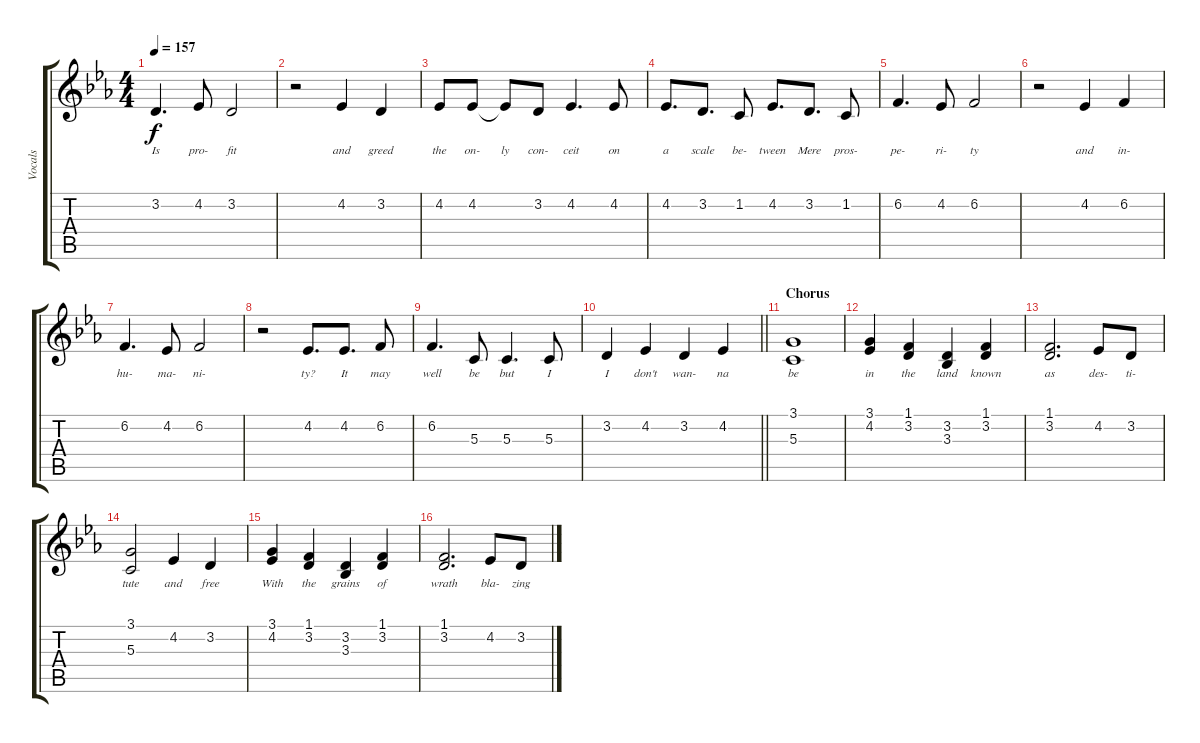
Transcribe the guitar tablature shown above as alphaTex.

\track ("Vocals" "Vocals") {instrument oboe}
\staff {score tabs}
\tuning (E4 B3 G3 D3 A2 E2) {hide}
\ts (4 4)
\tempo 157
\clef g2
\ks eb
3.2.4{d lyrics (0 "Is") lyrics (1 "") lyrics (2 "") lyrics (3 "") lyrics (4 "") dy f} 4.2.8{lyrics (0 "pro-") lyrics (1 "") lyrics (2 "") lyrics (3 "") lyrics (4 "")} 3.2.2{lyrics (0 "fit") lyrics (1 "") lyrics (2 "") lyrics (3 "") lyrics (4 "")} |
r.2 4.2.4{lyrics (0 "and") lyrics (1 "") lyrics (2 "") lyrics (3 "") lyrics (4 "")} 3.2.4{lyrics (0 "greed") lyrics (1 "") lyrics (2 "") lyrics (3 "") lyrics (4 "")} |
4.2.8{lyrics (0 "the") lyrics (1 "") lyrics (2 "") lyrics (3 "") lyrics (4 "")} 4.2.8{lyrics (0 "on-") lyrics (1 "") lyrics (2 "") lyrics (3 "") lyrics (4 "")} 4.2{t}.8{lyrics (0 "ly") lyrics (1 "") lyrics (2 "") lyrics (3 "") lyrics (4 "")} 3.2.8{lyrics (0 "con-") lyrics (1 "") lyrics (2 "") lyrics (3 "") lyrics (4 "")} 4.2.4{d lyrics (0 "ceit") lyrics (1 "") lyrics (2 "") lyrics (3 "") lyrics (4 "")} 4.2.8{lyrics (0 "on") lyrics (1 "") lyrics (2 "") lyrics (3 "") lyrics (4 "")} |
4.2.8{d lyrics (0 "a") lyrics (1 "") lyrics (2 "") lyrics (3 "") lyrics (4 "")} 3.2.8{d lyrics (0 "scale") lyrics (1 "") lyrics (2 "") lyrics (3 "") lyrics (4 "")} 1.2.8{lyrics (0 "be-") lyrics (1 "") lyrics (2 "") lyrics (3 "") lyrics (4 "")} 4.2.8{d lyrics (0 "tween") lyrics (1 "") lyrics (2 "") lyrics (3 "") lyrics (4 "")} 3.2.8{d lyrics (0 "Mere") lyrics (1 "") lyrics (2 "") lyrics (3 "") lyrics (4 "")} 1.2.8{lyrics (0 "pros-") lyrics (1 "") lyrics (2 "") lyrics (3 "") lyrics (4 "")} |
6.2.4{d lyrics (0 "pe-") lyrics (1 "") lyrics (2 "") lyrics (3 "") lyrics (4 "")} 4.2.8{lyrics (0 "ri-") lyrics (1 "") lyrics (2 "") lyrics (3 "") lyrics (4 "")} 6.2.2{lyrics (0 "ty") lyrics (1 "") lyrics (2 "") lyrics (3 "") lyrics (4 "")} |
r.2 4.2.4{lyrics (0 "and") lyrics (1 "") lyrics (2 "") lyrics (3 "") lyrics (4 "")} 6.2.4{lyrics (0 "in-") lyrics (1 "") lyrics (2 "") lyrics (3 "") lyrics (4 "")} |
6.2.4{d lyrics (0 "hu-") lyrics (1 "") lyrics (2 "") lyrics (3 "") lyrics (4 "")} 4.2.8{lyrics (0 "ma-") lyrics (1 "") lyrics (2 "") lyrics (3 "") lyrics (4 "")} 6.2.2{lyrics (0 "ni-") lyrics (1 "") lyrics (2 "") lyrics (3 "") lyrics (4 "")} |
r.2 4.2.8{d lyrics (0 "ty?") lyrics (1 "") lyrics (2 "") lyrics (3 "") lyrics (4 "")} 4.2.8{d lyrics (0 "It") lyrics (1 "") lyrics (2 "") lyrics (3 "") lyrics (4 "")} 6.2.8{lyrics (0 "may") lyrics (1 "") lyrics (2 "") lyrics (3 "") lyrics (4 "")} |
6.2.4{d lyrics (0 "well") lyrics (1 "") lyrics (2 "") lyrics (3 "") lyrics (4 "")} 5.3.8{lyrics (0 "be") lyrics (1 "") lyrics (2 "") lyrics (3 "") lyrics (4 "")} 5.3.4{d lyrics (0 "but") lyrics (1 "") lyrics (2 "") lyrics (3 "") lyrics (4 "")} 5.3.8{lyrics (0 "I") lyrics (1 "") lyrics (2 "") lyrics (3 "") lyrics (4 "")} |
\barLineRight lightlight
3.2.4{lyrics (0 "I") lyrics (1 "") lyrics (2 "") lyrics (3 "") lyrics (4 "")} 4.2.4{lyrics (0 "don't") lyrics (1 "") lyrics (2 "") lyrics (3 "") lyrics (4 "")} 3.2.4{lyrics (0 "wan-") lyrics (1 "") lyrics (2 "") lyrics (3 "") lyrics (4 "")} 4.2.4{lyrics (0 "na") lyrics (1 "") lyrics (2 "") lyrics (3 "") lyrics (4 "")} |
\section ("" "Chorus")
(3.1 5.3).1{lyrics (0 "be") lyrics (1 "") lyrics (2 "") lyrics (3 "") lyrics (4 "")} |
(3.1 4.2).4{lyrics (0 "in") lyrics (1 "") lyrics (2 "") lyrics (3 "") lyrics (4 "")} (1.1 3.2).4{lyrics (0 "the") lyrics (1 "") lyrics (2 "") lyrics (3 "") lyrics (4 "")} (3.2 3.3).4{lyrics (0 "land") lyrics (1 "") lyrics (2 "") lyrics (3 "") lyrics (4 "")} (1.1 3.2).4{lyrics (0 "known") lyrics (1 "") lyrics (2 "") lyrics (3 "") lyrics (4 "")} |
(1.1 3.2).2{d lyrics (0 "as") lyrics (1 "") lyrics (2 "") lyrics (3 "") lyrics (4 "")} 4.2.8{lyrics (0 "des-") lyrics (1 "") lyrics (2 "") lyrics (3 "") lyrics (4 "")} 3.2.8{lyrics (0 "ti-") lyrics (1 "") lyrics (2 "") lyrics (3 "") lyrics (4 "")} |
(3.1 5.3).2{lyrics (0 "tute") lyrics (1 "") lyrics (2 "") lyrics (3 "") lyrics (4 "")} 4.2.4{lyrics (0 "and") lyrics (1 "") lyrics (2 "") lyrics (3 "") lyrics (4 "")} 3.2.4{lyrics (0 "free") lyrics (1 "") lyrics (2 "") lyrics (3 "") lyrics (4 "")} |
(3.1 4.2).4{lyrics (0 "With") lyrics (1 "") lyrics (2 "") lyrics (3 "") lyrics (4 "")} (1.1 3.2).4{lyrics (0 "the") lyrics (1 "") lyrics (2 "") lyrics (3 "") lyrics (4 "")} (3.2 3.3).4{lyrics (0 "grains") lyrics (1 "") lyrics (2 "") lyrics (3 "") lyrics (4 "")} (1.1 3.2).4{lyrics (0 "of") lyrics (1 "") lyrics (2 "") lyrics (3 "") lyrics (4 "")} |
(1.1 3.2).2{d lyrics (0 "wrath") lyrics (1 "") lyrics (2 "") lyrics (3 "") lyrics (4 "")} 4.2.8{lyrics (0 "bla-") lyrics (1 "") lyrics (2 "") lyrics (3 "") lyrics (4 "")} 3.2.8{lyrics (0 "zing") lyrics (1 "") lyrics (2 "") lyrics (3 "") lyrics (4 "")}
